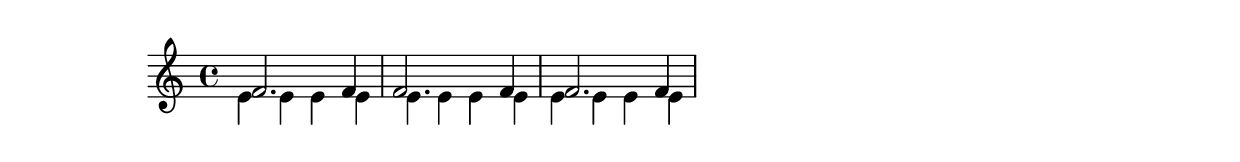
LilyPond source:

%% DO NOT EDIT this file manually; it is automatically
%% generated from LSR http://lsr.dsi.unimi.it
%% Make any changes in LSR itself, or in Documentation/snippets/new/ ,
%% and then run scripts/auxiliar/makelsr.py
%%
%% This file is in the public domain.
\version "2.17.25"

\header {
  lsrtags = "rhythms, simultaneous-notes, tweaks-and-overrides"

  texidoc = "
When a dotted note in the upper voice is moved to avoid a collision
with a note in another voice, the default is to move the upper note to
the right.  This behaviour can be over-ridden by using the
@code{prefer-dotted-right} property of @code{NoteCollision}.

"
  doctitle = "Moving dotted notes in polyphony"
} % begin verbatim


\new Staff \relative c' <<
  { f2. f4
    \override Staff.NoteCollision.prefer-dotted-right = ##f
    f2. f4
    \override Staff.NoteCollision.prefer-dotted-right = ##t
    f2. f4
  }
  \\
  { e4 e e e e e e e e e e e}
>>
